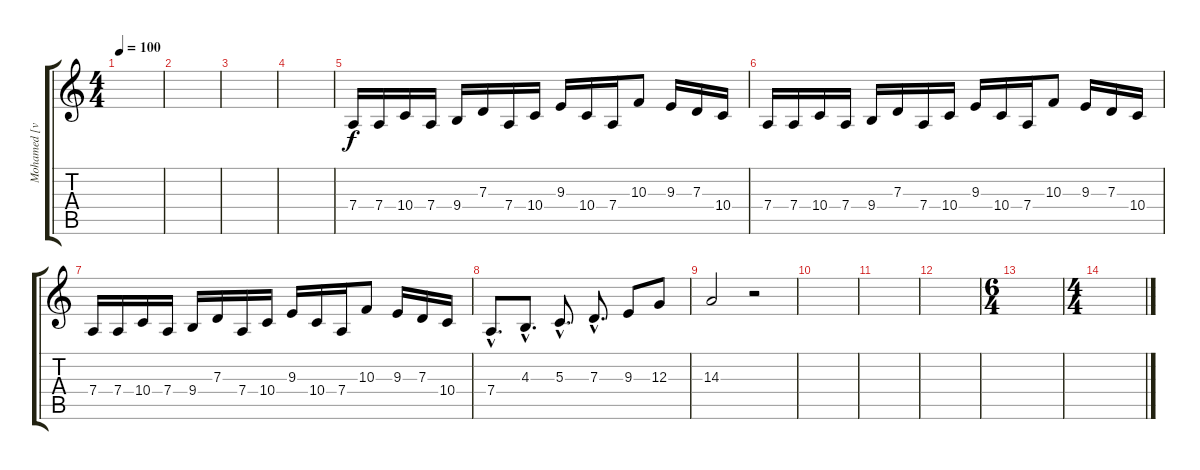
\track ("Mohamed [violin]" "Mohamed [v") {instrument violin}
\staff {score tabs}
\tuning (E4 B3 G3 D3 A2 E2) {hide}
\ts (4 4)
\tempo 100
\clef g2
\ks c
|
|
|
|
7.4.16 7.4.16 10.4.16 7.4.16 9.4.16 7.3.16 7.4.16 10.4.16 9.3.16 10.4.16 7.4.16 10.3.8 9.3.16 7.3.16 10.4.16 |
7.4.16 7.4.16 10.4.16 7.4.16 9.4.16 7.3.16 7.4.16 10.4.16 9.3.16 10.4.16 7.4.16 10.3.8 9.3.16 7.3.16 10.4.16 |
7.4.16 7.4.16 10.4.16 7.4.16 9.4.16 7.3.16 7.4.16 10.4.16 9.3.16 10.4.16 7.4.16 10.3.8 9.3.16 7.3.16 10.4.16 |
7.4{hac}.8{d} 4.3{hac}.8{d} 5.3{hac}.8{d} 7.3{hac}.8{d} 9.3.8 12.3.8 |
14.3.2 r.2 |
|
|
|
\ts (6 4)
|
\ts (4 4)
